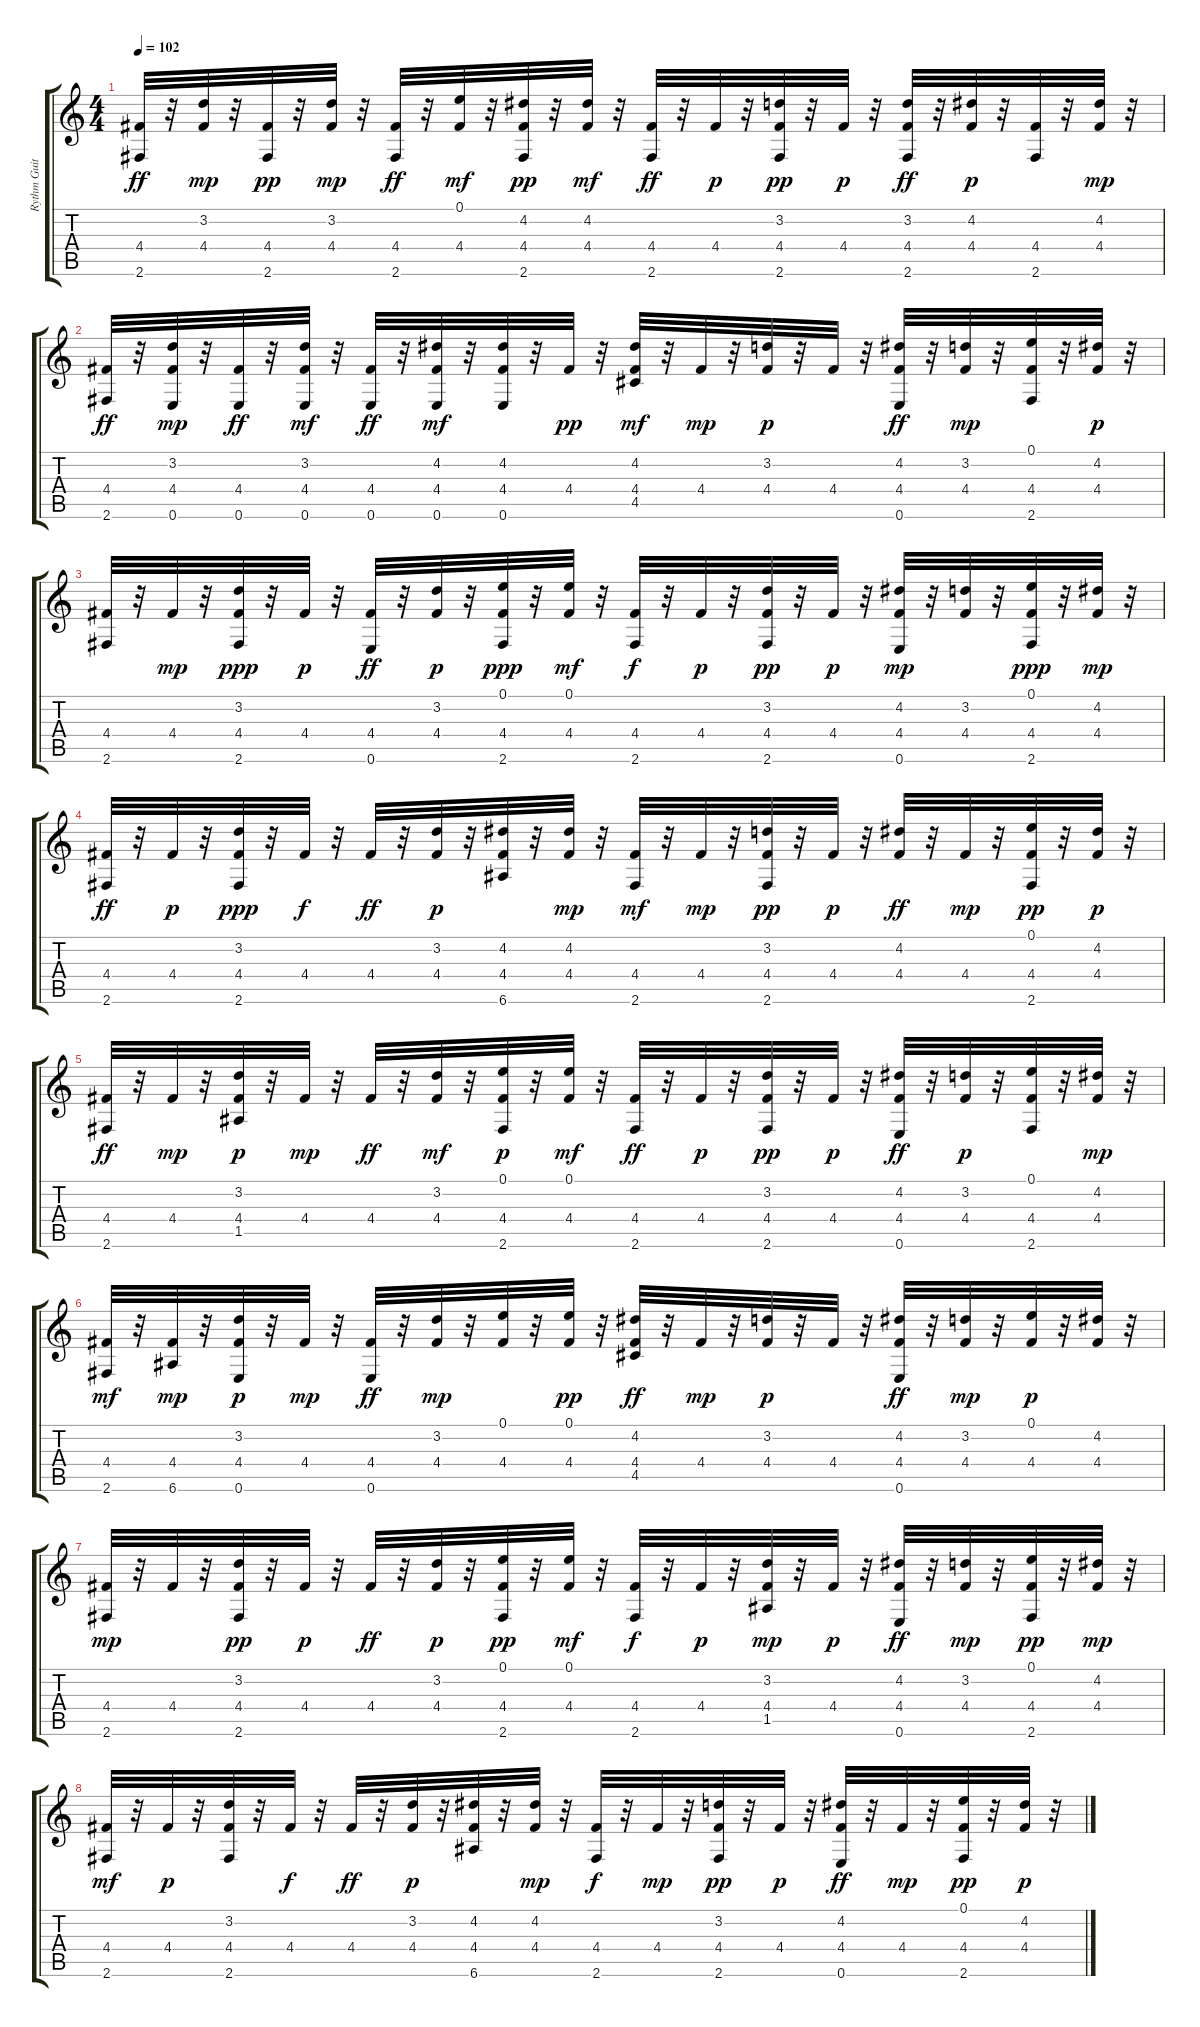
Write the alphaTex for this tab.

\track ("Rythm Guitar 2" "Rythm Guit") {instrument acousticguitarnylon}
\staff {score tabs}
\tuning (E4 B3 G3 D3 A2 E2) {hide}
\ts (4 4)
\tempo 102
\clef g2
\ks c
(4.4 2.6).32{dy ff} r.32 (3.2 4.4).32{dy mp} r.32 (4.4 2.6).32{dy pp} r.32 (3.2 4.4).32{dy mp} r.32 (4.4 2.6).32{dy ff} r.32 (0.1 4.4).32{dy mf} r.32 (4.2 4.4 2.6).32{dy pp} r.32 (4.2 4.4).32{dy mf} r.32 (4.4 2.6).32{dy ff} r.32 4.4.32{dy p} r.32 (3.2 4.4 2.6).32{dy pp} r.32 4.4.32{dy p} r.32 (3.2 4.4 2.6).32{dy ff} r.32 (4.2 4.4).32{dy p} r.32 (4.4 2.6).32 r.32 (4.2 4.4).32{dy mp} r.32 |
(4.4 2.6).32{dy ff} r.32 (3.2 4.4 0.6).32{dy mp} r.32 (4.4 0.6).32{dy ff} r.32 (3.2 4.4 0.6).32{dy mf} r.32 (4.4 0.6).32{dy ff} r.32 (4.2 4.4 0.6).32{dy mf} r.32 (4.2 4.4 0.6).32 r.32 4.4.32{dy pp} r.32 (4.2 4.4 4.5).32{dy mf} r.32 4.4.32{dy mp} r.32 (3.2 4.4).32{dy p} r.32 4.4.32 r.32 (4.2 4.4 0.6).32{dy ff} r.32 (3.2 4.4).32{dy mp} r.32 (0.1 4.4 2.6).32 r.32 (4.2 4.4).32{dy p} r.32 |
(4.4 2.6).32 r.32 4.4.32{dy mp} r.32 (3.2 4.4 2.6).32{dy ppp} r.32 4.4.32{dy p} r.32 (4.4 0.6).32{dy ff} r.32 (3.2 4.4).32{dy p} r.32 (0.1 4.4 2.6).32{dy ppp} r.32 (0.1 4.4).32{dy mf} r.32 (4.4 2.6).32{dy f} r.32 4.4.32{dy p} r.32 (3.2 4.4 2.6).32{dy pp} r.32 4.4.32{dy p} r.32 (4.2 4.4 0.6).32{dy mp} r.32 (3.2 4.4).32 r.32 (0.1 4.4 2.6).32{dy ppp} r.32 (4.2 4.4).32{dy mp} r.32 |
(4.4 2.6).32{dy ff} r.32 4.4.32{dy p} r.32 (3.2 4.4 2.6).32{dy ppp} r.32 4.4.32{dy f} r.32 4.4.32{dy ff} r.32 (3.2 4.4).32{dy p} r.32 (4.2 4.4 6.6).32 r.32 (4.2 4.4).32{dy mp} r.32 (4.4 2.6).32{dy mf} r.32 4.4.32{dy mp} r.32 (3.2 4.4 2.6).32{dy pp} r.32 4.4.32{dy p} r.32 (4.2 4.4).32{dy ff} r.32 4.4.32{dy mp} r.32 (0.1 4.4 2.6).32{dy pp} r.32 (4.2 4.4).32{dy p} r.32 |
(4.4 2.6).32{dy ff} r.32 4.4.32{dy mp} r.32 (3.2 4.4 1.5).32{dy p} r.32 4.4.32{dy mp} r.32 4.4.32{dy ff} r.32 (3.2 4.4).32{dy mf} r.32 (0.1 4.4 2.6).32{dy p} r.32 (0.1 4.4).32{dy mf} r.32 (4.4 2.6).32{dy ff} r.32 4.4.32{dy p} r.32 (3.2 4.4 2.6).32{dy pp} r.32 4.4.32{dy p} r.32 (4.2 4.4 0.6).32{dy ff} r.32 (3.2 4.4).32{dy p} r.32 (0.1 4.4 2.6).32 r.32 (4.2 4.4).32{dy mp} r.32 |
(4.4 2.6).32{dy mf} r.32 (4.4 6.6).32{dy mp} r.32 (3.2 4.4 0.6).32{dy p} r.32 4.4.32{dy mp} r.32 (4.4 0.6).32{dy ff} r.32 (3.2 4.4).32{dy mp} r.32 (0.1 4.4).32 r.32 (0.1 4.4).32{dy pp} r.32 (4.2 4.4 4.5).32{dy ff} r.32 4.4.32{dy mp} r.32 (3.2 4.4).32{dy p} r.32 4.4.32 r.32 (4.2 4.4 0.6).32{dy ff} r.32 (3.2 4.4).32{dy mp} r.32 (0.1 4.4).32{dy p} r.32 (4.2 4.4).32 r.32 |
(4.4 2.6).32{dy mp} r.32 4.4.32 r.32 (3.2 4.4 2.6).32{dy pp} r.32 4.4.32{dy p} r.32 4.4.32{dy ff} r.32 (3.2 4.4).32{dy p} r.32 (0.1 4.4 2.6).32{dy pp} r.32 (0.1 4.4).32{dy mf} r.32 (4.4 2.6).32{dy f} r.32 4.4.32{dy p} r.32 (3.2 4.4 1.5).32{dy mp} r.32 4.4.32{dy p} r.32 (4.2 4.4 0.6).32{dy ff} r.32 (3.2 4.4).32{dy mp} r.32 (0.1 4.4 2.6).32{dy pp} r.32 (4.2 4.4).32{dy mp} r.32 |
(4.4 2.6).32{dy mf} r.32 4.4.32{dy p} r.32 (3.2 4.4 2.6).32 r.32 4.4.32{dy f} r.32 4.4.32{dy ff} r.32 (3.2 4.4).32{dy p} r.32 (4.2 4.4 6.6).32 r.32 (4.2 4.4).32{dy mp} r.32 (4.4 2.6).32{dy f} r.32 4.4.32{dy mp} r.32 (3.2 4.4 2.6).32{dy pp} r.32 4.4.32{dy p} r.32 (4.2 4.4 0.6).32{dy ff} r.32 4.4.32{dy mp} r.32 (0.1 4.4 2.6).32{dy pp} r.32 (4.2 4.4).32{dy p} r.32
